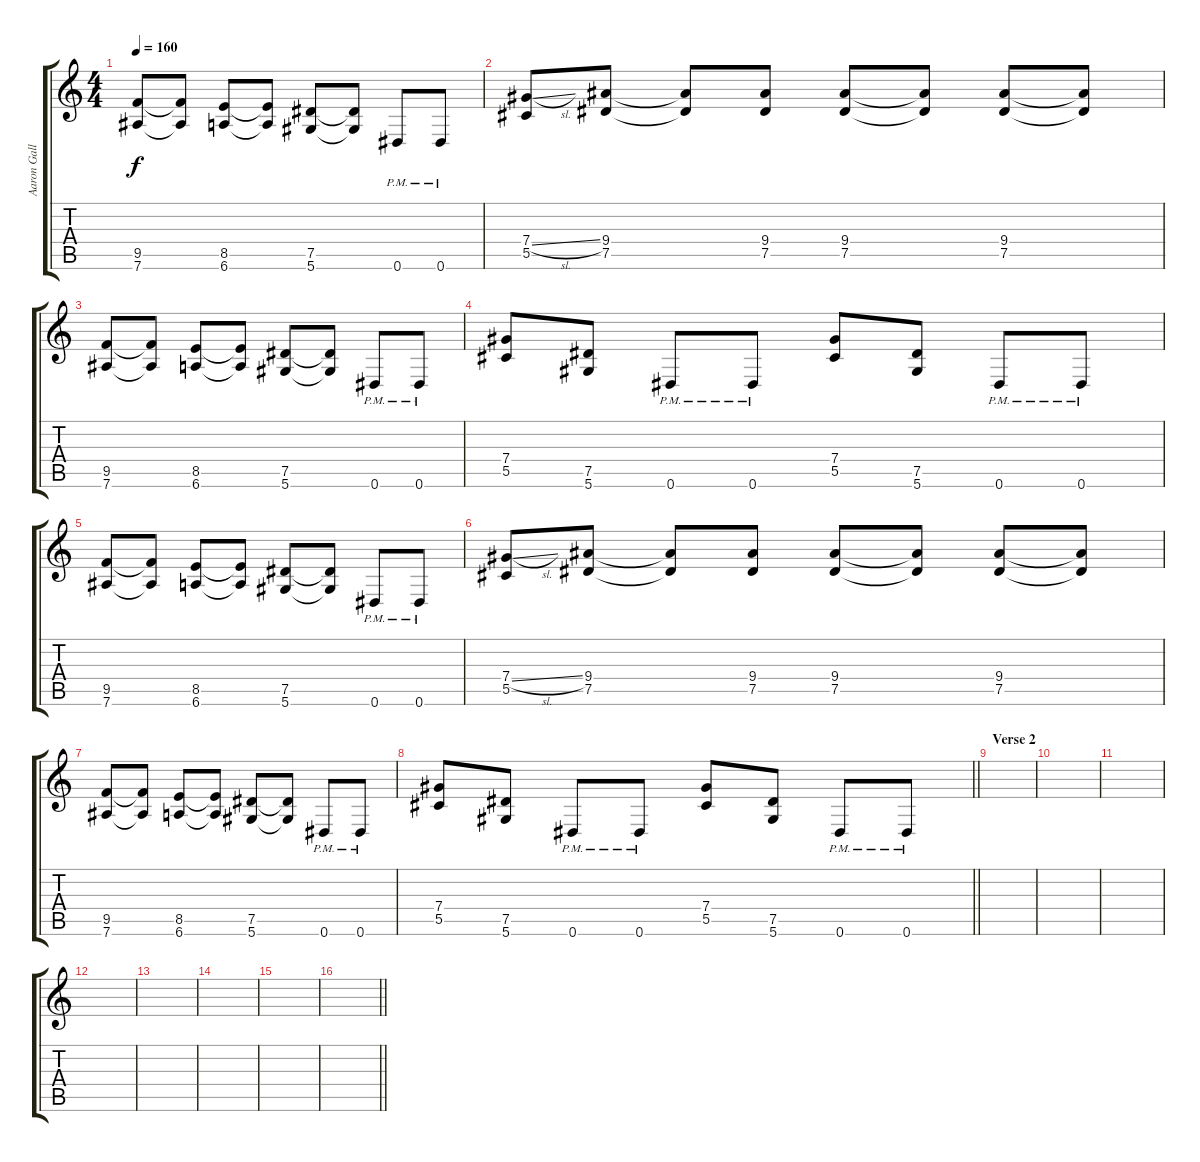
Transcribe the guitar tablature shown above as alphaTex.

\track ("Aaron Gallegos" "Aaron Gall") {instrument distortionguitar}
\staff {score tabs}
\tuning (Eb4 Bb3 Gb3 Db3 Ab2 Eb2) {hide}
\ts (4 4)
\tempo 160
\clef g2
\ks c
(9.5 7.6).8{dy f} (9.5{t} 7.6{t}).8 (8.5 6.6).8 (8.5{t} 6.6{t}).8 (7.5 5.6).8 (7.5{t} 5.6{t}).8 0.6{pm}.8 0.6{pm}.8 |
(7.4{sl} 5.5).8 (9.4 7.5).8 (9.4{t} 7.5{t}).8 (9.4 7.5).8 (9.4 7.5).8 (9.4{t} 7.5{t}).8 (9.4 7.5).8 (9.4{t} 7.5{t}).8 |
(9.5 7.6).8 (9.5{t} 7.6{t}).8 (8.5 6.6).8 (8.5{t} 6.6{t}).8 (7.5 5.6).8 (7.5{t} 5.6{t}).8 0.6{pm}.8 0.6{pm}.8 |
(7.4 5.5).8 (7.5 5.6).8 0.6{pm}.8 0.6{pm}.8 (7.4 5.5).8 (7.5 5.6).8 0.6{pm}.8 0.6{pm}.8 |
(9.5 7.6).8 (9.5{t} 7.6{t}).8 (8.5 6.6).8 (8.5{t} 6.6{t}).8 (7.5 5.6).8 (7.5{t} 5.6{t}).8 0.6{pm}.8 0.6{pm}.8 |
(7.4{sl} 5.5).8 (9.4 7.5).8 (9.4{t} 7.5{t}).8 (9.4 7.5).8 (9.4 7.5).8 (9.4{t} 7.5{t}).8 (9.4 7.5).8 (9.4{t} 7.5{t}).8 |
(9.5 7.6).8 (9.5{t} 7.6{t}).8 (8.5 6.6).8 (8.5{t} 6.6{t}).8 (7.5 5.6).8 (7.5{t} 5.6{t}).8 0.6{pm}.8 0.6{pm}.8 |
\barLineRight lightlight
(7.4 5.5).8 (7.5 5.6).8 0.6{pm}.8 0.6{pm}.8 (7.4 5.5).8 (7.5 5.6).8 0.6{pm}.8 0.6{pm}.8 |
\section ("" "Verse 2")
|
|
|
|
|
|
|
\barLineRight lightlight
